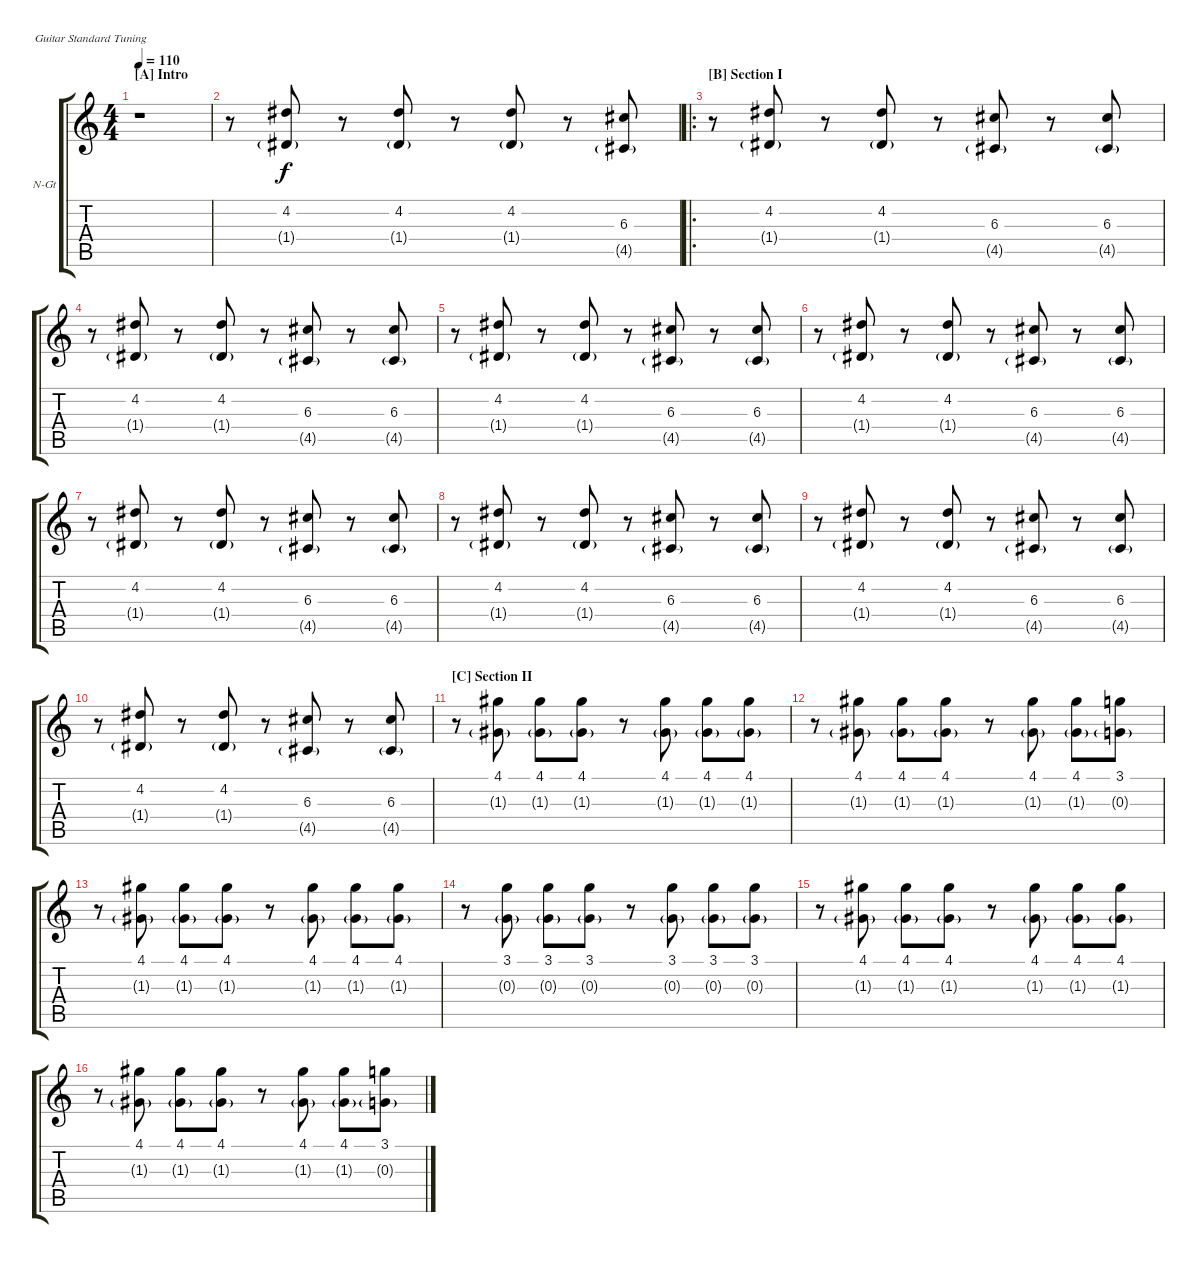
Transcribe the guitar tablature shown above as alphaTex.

\defaultSystemsLayout 4
\bracketExtendMode groupsimilarinstruments
\firstSystemTrackNameOrientation horizontal
\otherSystemsTrackNameOrientation horizontal
\track ("Xylophone" "N-Gt") {instrument xylophone}
\staff {score tabs}
\tuning (E4 B3 G3 D3 A2 E2)
\displaytranspose 12
\ts (4 4)
\section ("A" "Intro")
\tempo 110
\clef g2
\scale
0.462451
\ks c
r.1{dy f instrument xylophone} |
\scale
0.245059 r.8 (1.4{g} 4.2).8 r.8 (1.4{g} 4.2).8 r.8 (1.4{g} 4.2).8 r.8 (4.5{g} 6.3).8 |
\ro
\section ("B" "Section I")
\scale
0.29249 r.8 (1.4{g} 4.2).8 r.8 (1.4{g} 4.2).8 r.8 (4.5{g} 6.3).8 r.8 (4.5{g} 6.3).8 |
\scale
0.333333 r.8 (1.4{g} 4.2).8 r.8 (1.4{g} 4.2).8 r.8 (4.5{g} 6.3).8 r.8 (4.5{g} 6.3).8 |
\scale
0.333333 r.8 (1.4{g} 4.2).8 r.8 (1.4{g} 4.2).8 r.8 (4.5{g} 6.3).8 r.8 (4.5{g} 6.3).8 |
\scale
0.333333 r.8 (1.4{g} 4.2).8 r.8 (1.4{g} 4.2).8 r.8 (4.5{g} 6.3).8 r.8 (4.5{g} 6.3).8 |
\scale
0.333333 r.8 (1.4{g} 4.2).8 r.8 (1.4{g} 4.2).8 r.8 (4.5{g} 6.3).8 r.8 (4.5{g} 6.3).8 |
\scale
0.333333 r.8 (1.4{g} 4.2).8 r.8 (1.4{g} 4.2).8 r.8 (4.5{g} 6.3).8 r.8 (4.5{g} 6.3).8 |
\scale
0.333333 r.8 (1.4{g} 4.2).8 r.8 (1.4{g} 4.2).8 r.8 (4.5{g} 6.3).8 r.8 (4.5{g} 6.3).8 |
\scale
0.333333 r.8 (1.4{g} 4.2).8 r.8 (1.4{g} 4.2).8 r.8 (4.5{g} 6.3).8 r.8 (4.5{g} 6.3).8 |
\section ("C" "Section II")
\scale
0.333333 r.8 (1.3{g} 4.1).8 (1.3{g} 4.1).8 (1.3{g} 4.1).8 r.8 (1.3{g} 4.1).8 (1.3{g} 4.1).8 (1.3{g} 4.1).8 |
\scale
0.333333 r.8 (1.3{g} 4.1).8 (1.3{g} 4.1).8 (1.3{g} 4.1).8 r.8 (1.3{g} 4.1).8 (1.3{g} 4.1).8 (0.3{g} 3.1).8 |
\scale
0.333333 r.8 (1.3{g} 4.1).8 (1.3{g} 4.1).8 (1.3{g} 4.1).8 r.8 (1.3{g} 4.1).8 (1.3{g} 4.1).8 (1.3{g} 4.1).8 |
\scale
0.333333 r.8 (0.3{g} 3.1).8 (0.3{g} 3.1).8 (0.3{g} 3.1).8 r.8 (0.3{g} 3.1).8 (0.3{g} 3.1).8 (0.3{g} 3.1).8 |
\scale
0.333333 r.8 (1.3{g} 4.1).8 (1.3{g} 4.1).8 (1.3{g} 4.1).8 r.8 (1.3{g} 4.1).8 (1.3{g} 4.1).8 (1.3{g} 4.1).8 |
\scale
0.333333 r.8 (1.3{g} 4.1).8 (1.3{g} 4.1).8 (1.3{g} 4.1).8 r.8 (1.3{g} 4.1).8 (1.3{g} 4.1).8 (0.3{g} 3.1).8
